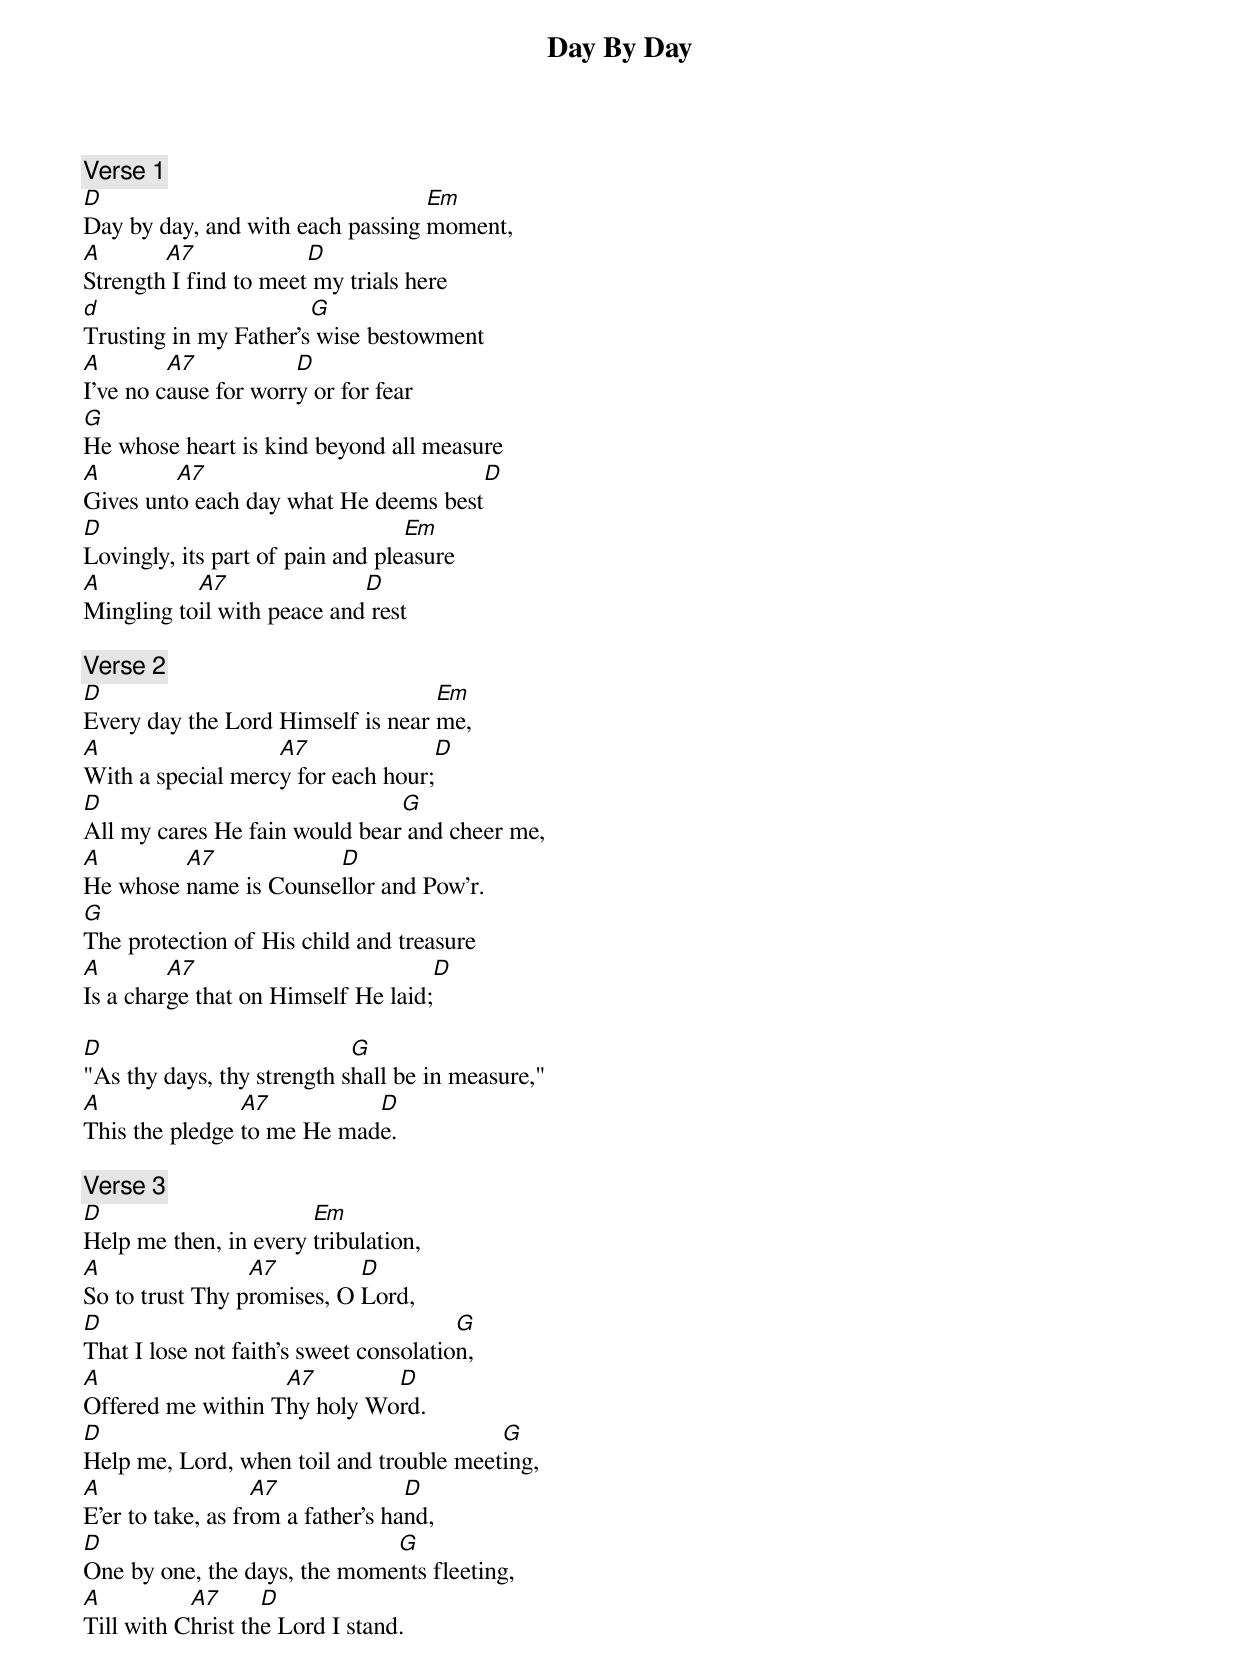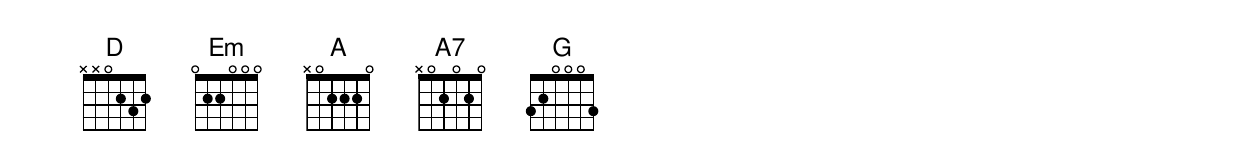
Day By Day

[Verse 1]
D                                 Em
Day by day, and with each passing moment,
A       A7             D
Strength I find to meet my trials here
d                      G
Trusting in my Father's wise bestowment
A        A7           D
I've no cause for worry or for fear
G
He whose heart is kind beyond all measure
A        A7                                   D
Gives unto each day what He deems best
D                                 Em
Lovingly, its part of pain and pleasure
A          A7               D
Mingling toil with peace and rest

[Verse 2]
D                                  Em
Every day the Lord Himself is near me,
A                  A7              D
With a special mercy for each hour;
D                              G
All my cares He fain would bear and cheer me,
A        A7            D
He whose name is Counsellor and Pow'r.
G
The protection of His child and treasure
A        A7                          D
Is a charge that on Himself He laid;

D                           G
"As thy days, thy strength shall be in measure,"
A               A7          D
This the pledge to me He made.

[Verse 3]
D                      Em
Help me then, in every tribulation,
A                A7         D
So to trust Thy promises, O Lord,
D                                       G
That I lose not faith's sweet consolation,
A                  A7        D
Offered me within Thy holy Word.
D                                        G
Help me, Lord, when toil and trouble meeting,
A                  A7              D
E'er to take, as from a father's hand,
D                             G
One by one, the days, the moments fleeting,
A          A7      D
Till with Christ the Lord I stand.
